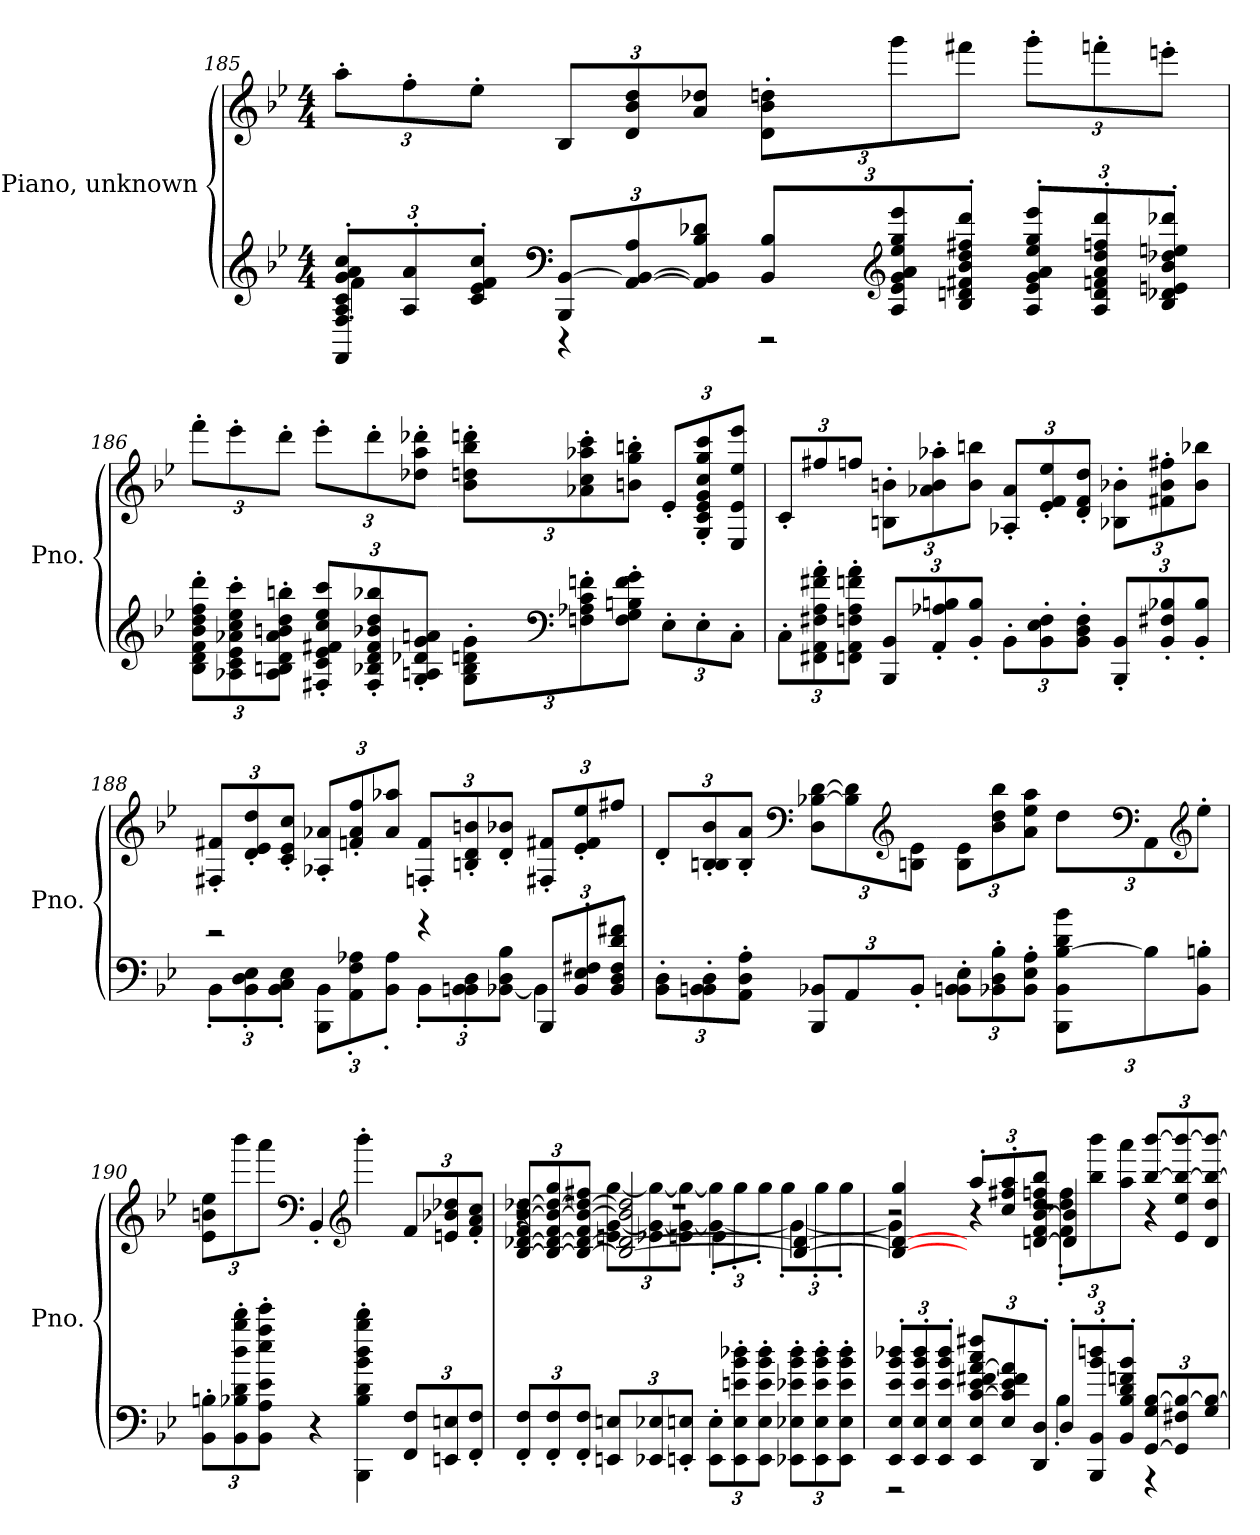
**kern	**kern
*part1	*part1
*staff2	*staff1
*I"Piano, unknown	*
*I'Pno.	*
!!LO:LB:g=z
*clefG2	*clefG2
*k[b-e-]	*k[b-e-]
*M4/4	*M4/4
*Xbrackettup	*Xbrackettup
=185	=185
*^	*
12FF/' 12F/' 12A/' 12c/' 12g/' 12a/' 12cc/'L	4f'\	12aa'\L
12A/' 12a/'	.	12ff'\
12c/' 12e-/' 12f/' 12cc/'J	.	12ee-'\J
*clefF4	*	*
12BBB-/ [12BB-/L	4r	12B-/L
[12AA/ 12BB-/_ 12A/	.	12d/ 12b-/ 12dd/
12AA/] 12BB-/] 12B-/ 12d-X/J	.	12a/ 12dd-X/J
12BB-/ 12B-/L	2r	12d\' 12b-\' 12ddn\'L
*clefG2	*	*
12A/ 12e-/ 12g/ 12a/ 12ee-/ 12gg/ 12eee-/	.	12ggg\
12B-/' 12dn/' 12f#X/' 12b-/' 12dd/' 12ff#X/' 12ddd/'J	.	12fff#X\J
12A/' 12e-/' 12g/' 12a/' 12ee-/' 12gg/' 12eee-/'L	.	12ggg'\L
12A/' 12d/' 12fn/' 12a/' 12dd/' 12ffn/' 12ddd/'	.	12fffn'\
12B-/' 12d-X/' 12en/' 12b-/' 12dd-X/' 12een/' 12ddd-X/'J	.	12eeen'\J
*v	*v	*
!!LO:LB:g=z
=186	=186
12B-\' 12d\' 12f\' 12b-\' 12dd\' 12ff\' 12ddd\'L	12fff'\L
12A-X\' 12c\' 12e-\' 12a-X\' 12cc\' 12ee-\' 12ccc\'	12eee-'\
12A-\' 12Bn\' 12d\' 12a-\' 12bn\' 12dd\' 12bbn\'J	12ddd'\J
12F#X/' 12c/' 12e-/' 12f#X/' 12cc/' 12ee-/' 12ccc/'L	12eee-'\L
12F#/' 12B-X/' 12d/' 12f#/' 12b-X/' 12dd/' 12bb-X/'	12ddd'\
12G/' 12An/' 12d-X/' 12g/' 12an/'J	12dd-X\' 12aa\' 12ddd-X\'J
12G\' 12B-\' 12dn\' 12g\'L	12b-\' 12ddn\' 12bb-\' 12dddn\'L
*clefF4	*
12Fn\' 12A-X\' 12c\' 12fn\'	12a-X\' 12cc\' 12aa-X\' 12ccc\'
12F\' 12G\' 12Bn\' 12f\' 12g\'J	12bn\' 12gg\' 12bbn\'J
12E-'\L	12e-'/L
12E-'\	12G/' 12c/' 12e-/' 12g/' 12cc/' 12gg/' 12ccc/'
12C'\J	12E-/ 12e-/ 12ee-/ 12eee-/J
!!LO:PB:g=z
=187	=187
12C'\L	12c'/L
12FF#X\' 12AA\' 12F#X\' 12A\' 12f#X\' 12a\'	12ff#X/
12FFn\' 12AA\' 12Fn\' 12A\' 12fn\' 12a\'J	12ffn/J
12BBB-/ 12BB-/L	12Bn\' 12bn\'L
12AA/' 12A-X/' 12Bn/'	12a-X\' 12b\' 12aa-X\'
12BB-/' 12B/'J	12b\ 12bbn\J
12BB-'\L	12A-X/' 12a-/'L
12BB-\' 12E-\' 12F\'	12e-/' 12f/' 12ee-/'
12BB-\' 12D\' 12F\'J	12d/' 12f/' 12dd/'J
12BBB-/' 12BB-/'L	12B-X\' 12b-X\'L
12BB-/' 12F#X/' 12B-X/'	12f#X\' 12b-\' 12ff#X\'
12BB-/' 12B-/'J	12b-\ 12bb-X\J
=188	=188
*^	*
2r	12BB-'\L	12F#X/' 12f#X/'L
.	12BB-\' 12D\' 12E-\'	12d/' 12e-/' 12dd/'
.	12BB-\' 12C\' 12E-\'J	12c/' 12e-/' 12cc/'J
.	12BBB-\ 12BB-\L	12A-X/' 12a-X/'L
.	12AA\' 12F\' 12A-X\'	12fn/' 12a-/' 12ff/'
.	12BB-\' 12A-\'J	12a-/ 12aa-X/J
4r	12BB-'\L	12Fn/' 12f/'L
.	12BB-\' 12BBn\' 12D\'	12Bn/' 12d/' 12bn/'
.	[12BB-X\ 12D\ 12B-\J	12d/' 12b-X/'J
12BBB-/L	4BB-\]	12F#X/' 12f#X/'L
12BB-/' 12E-/' 12F#X/'	.	12e-/' 12f#/' 12ee-/'
12BB-/' 12D/' 12F#/' 12d/' 12f#X/'J	.	12ff#X/J
*v	*v	*
!!LO:LB:g=z
=189	=189
12BB-\' 12D\'L	12d'/L
12BB-\' 12BBn\' 12D\'	12B-/' 12Bn/' 12b-/'
12AA\' 12D\' 12A\'J	12B/' 12a/'J
*	*clefF4
12BBB-/ 12BB-X/L	12D\ [12B-X\ [12d\L
12AA/	12B-\] 12d\]
*	*clefG2
12BB-'/J	12Bn\ 12e-\J
12BB-\' 12BBn\' 12E-\'L	12B\ 12e-\L
12BB-X\' 12D\' 12B-\'	12b-\ 12dd\ 12bb-\
12BB-\' 12E-\' 12A\'J	12a\ 12ee-\ 12aa\J
12BBB-\ 12BB-\ [12B-\ 12d\ 12b-\L	12dd\L
*	*clefF4
12B-\]	12AA\
*	*clefG2
12BB-\' 12Bn\'J	12ee-'\J
=190	=190
12BB-\' 12Bn\'L	12e-\ 12bn\ 12ee-\L
12BB-\' 12B-X\' 12d\' 12dd\' 12bb-\' 12ddd\'	12bbb-\
12BB-\' 12A\' 12e-\' 12ee-\' 12aa\' 12eee-\'J	12aaa\J
*	*clefF4
4r	4BB-'/
*	*clefG2
4BBB-\' 4B-\' 4d\' 4b-\' 4dd\' 4bb-\' 4ddd\'	4bbb-'\
12FF/ 12F/L	12f/L
12EEn/ 12En/	12en/ 12b-X/ 12dd-X/
12FF/' 12F/'J	12f/' 12a/' 12cc/'J
!!LO:LB:g=z
=191	=191
*	*^
*	*	*^
*	*	*	*^
12FF/' 12F/'L	1r	4r	[12B-/ [12d-X/ 12f/ [12b-/ [12dd-X/L	2r
12FF/' 12F/'	.	.	12B-/_ 12d-/_ 12f/ 12b-/_ 12dd-/_ 12gg/	.
12FF/' 12F/'J	.	.	12B-/_ 12d-/_ 12f/ 12b-/_ 12dd-/_ 12ff#X/J	.
12EEn/ 12En/L	.	12en\ [12g\ [12gg\L	2B-/_ 2d-/_ 2b-/] 2dd-/]	.
12EE-X/ 12E-X/	.	12e-X\ 12g\_ 12gg\_	.	.
12EEn/' 12En/'J	.	12en\ 12g\_ 12gg\_J	.	.
12EE\' 12E\'L	.	4g\_ 4gg\]	.	12e'\L
12EE\' 12E\' 12en\' 12b-\' 12dd-X\'	.	.	.	12gg'\
12EE\' 12E\' 12e\' 12b-\' 12dd-\'J	.	.	.	12gg'\J
12EE-X\' 12E-X\' 12e-X\' 12b-\' 12dd-\'L	.	4g\_	4B-/_ 4d-/_	12gg'\L
12EE-\' 12E-\' 12e-\' 12b-\' 12dd-\'	.	.	.	12gg'\
12EE-\' 12E-\' 12e-\' 12b-\' 12dd-\'J	.	.	.	12gg'\J
=192	=192	=192	=192	=192
*^	*	*	*	*
12EE-/' 12E-/' 12e-/' 12b-/' 12dd-X/'L	2r	1r	4g\]	4B-/_ 4d-/_ 4gg/	2r
12EE-/' 12E-/' 12e-/' 12b-/' 12dd-/'	.	.	.	.	.
12EE-/' 12E-/' 12e-/' 12b-/' 12dd-/'J	.	.	.	.	.
12EE-/ 12E-/ [12c/ 12e-/ [12f#X/ [12a/ 12cc/ 12ff#X/L	.	.	4r	12aa'/L	.
12E-/ 12c/] 12e-/ 12f#/] 12a/]	.	.	.	12cc/' 12ff#X/' 12aa/'	.
12DD/' 12D/'J	.	.	.	[12dn/ 12f/ [12b-/ 12dd/ 12ffn/ 12bb-/J	.
12D'/L	4B-'\	.	12dd\' 12ff\'L	4d/] 4b-/]	4f'\
12BBB-/' 12BB-/' 12b-/' 12ddn/'	.	.	12bb-\ 12bbb-\	.	.
12BB-/' 12B-/' 12d/' 12fn/' 12b-/'J	.	.	12aa\ 12aaa\J	.	.
[12GG/ 12G/ [12B-/L	4r	.	4r	[12bb-/ [12bbb-/L	4r
12GG/] 12F#X/ 12B-/_	.	.	.	12e-/ 12ee-/ 12bb-/_ 12bbb-/_	.
12G/ 12B-/_J	.	.	.	12d/ 12dd/ 12bb-/_ 12bbb-/_J	.
*v	*v	*	*	*	*
*	*v	*v	*v	*v
=	=
*-	*-
